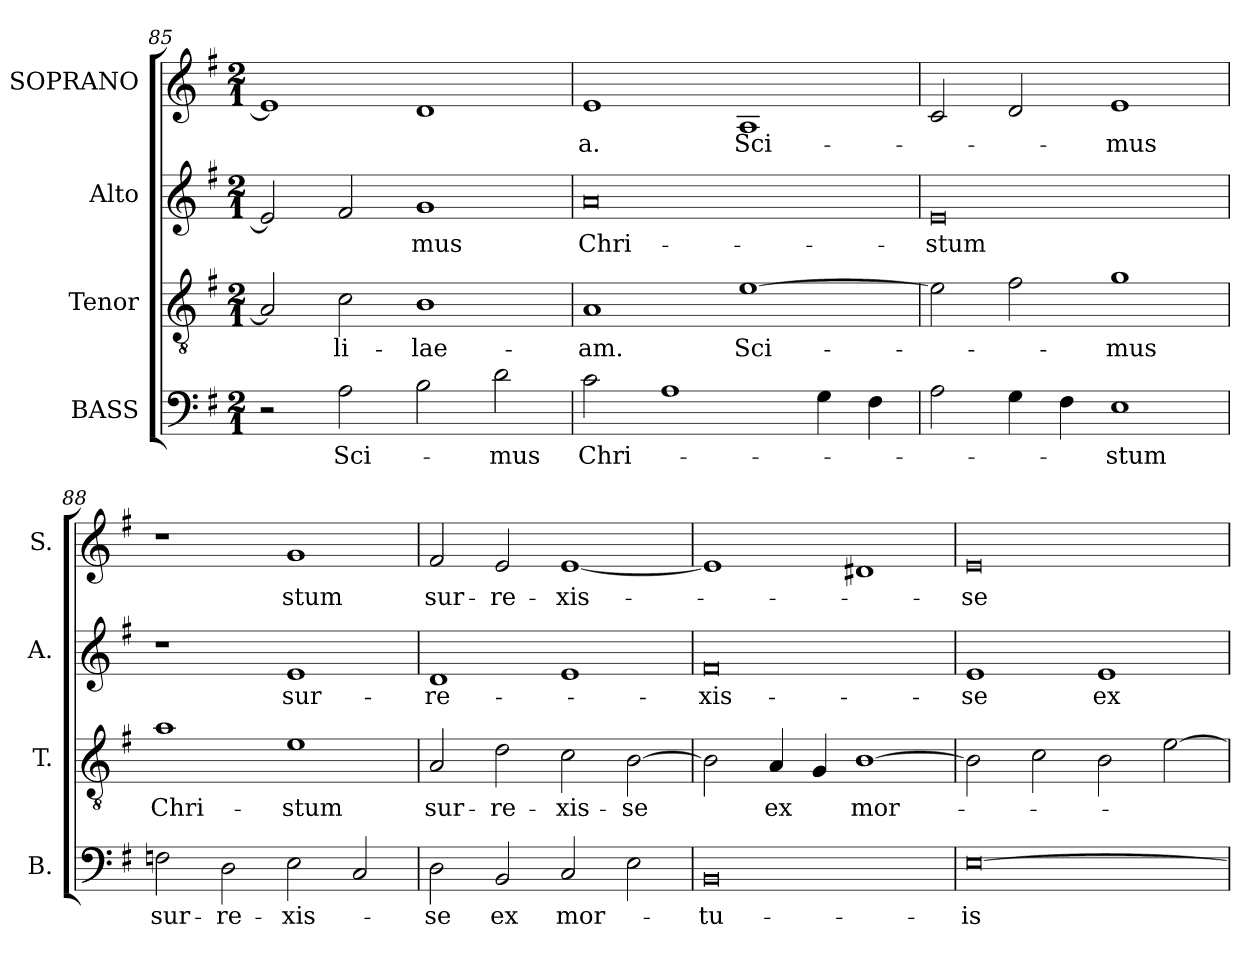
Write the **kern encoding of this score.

**kern	**text	**kern	**text	**kern	**text	**kern	**text
*part4	*part4	*part3	*part3	*part2	*part2	*part1	*part1
*staff4	*staff4	*staff3	*staff3	*staff2	*staff2	*staff1	*staff1
*I"BASS	*	*I"Tenor	*	*I"Alto	*	*I"SOPRANO	*
*I'B.	*	*I'T.	*	*I'A.	*	*I'S.	*
*clefF4	*	*clefGv2	*	*clefG2	*	*clefG2	*
*	*	*ITrd7c12	*	*	*	*	*
*k[f#]	*	*k[f#]	*	*k[f#]	*	*k[f#]	*
*G:	*	*G:	*	*G:	*	*G:	*
*M2/1	*	*M2/1	*	*M2/1	*	*M2/1	*
=85	=85	=85	=85	=85	=85	=85	=85
2r	.	2AAi/]	.	2ei/]	.	1ei]	.
!	!LO:LY:b:color=#000000	!	!	!	!	!	!
!	!	!	!LO:LY:b:color=#000000	!	!	!	!
2Ai\	Sci-	2Ci\	-li-	2f#i/	.	.	.
!	!	!	!LO:LY:b:color=#000000	!	!	!	!
!	!	!	!	!	!LO:LY:b:color=#000000	!	!
2Bi\	.	1BBi	-lae-	1gi	-mus	1di	.
!	!LO:LY:b:color=#000000	!	!	!	!	!	!
2di\	-mus	.	.	.	.	.	.
!!LO:PB:g=z
=86	=86	=86	=86	=86	=86	=86	=86
!	!LO:LY:b:color=#000000	!	!	!	!	!	!
!	!	!	!LO:LY:b:color=#000000	!	!	!	!
!	!	!	!	!	!LO:LY:b:color=#000000	!	!
!	!	!	!	!	!	!	!LO:LY:b:color=#000000
2ci\	Chri-	1AAi	-am.	0ai	Chri-	1ei	-a.
1Ai	.	.	.	.	.	.	.
!	!	!	!LO:LY:b:color=#000000	!	!	!	!
!	!	!	!	!	!	!	!LO:LY:b:color=#000000
.	.	[1Ei	Sci-	.	.	1Ai	Sci-
4Gi\	.	.	.	.	.	.	.
4F#i\	.	.	.	.	.	.	.
=87	=87	=87	=87	=87	=87	=87	=87
!	!	!	!	!	!LO:LY:b:color=#000000	!	!
2Ai\	.	2Ei\]	.	0ei	-stum	2ci/	.
4Gi\	.	2F#i\	.	.	.	2di/	.
4F#i\	.	.	.	.	.	.	.
!	!LO:LY:b:color=#000000	!	!	!	!	!	!
!	!	!	!LO:LY:b:color=#000000	!	!	!	!
!	!	!	!	!	!	!	!LO:LY:b:color=#000000
1Ei	-stum	1Gi	-mus	.	.	1ei	-mus
=88	=88	=88	=88	=88	=88	=88	=88
!	!LO:LY:b:color=#000000	!	!	!	!	!	!
!	!	!	!LO:LY:b:color=#000000	!	!	!	!
!	!	!	!	!	!	!	!LO:LY:b:color=#000000
2Fni\	sur-	1Ai	Chri-	1r	.	1r	Chri-
!	!LO:LY:b:color=#000000	!	!	!	!	!	!
2Di\	-re-	.	.	.	.	.	.
!	!LO:LY:b:color=#000000	!	!	!	!	!	!
!	!	!	!LO:LY:b:color=#000000	!	!	!	!
!	!	!	!	!	!LO:LY:b:color=#000000	!	!
!	!	!	!	!	!	!	!LO:LY:b:color=#000000
2Ei\	-xis-	1Ei	-stum	1ei	sur-	1gi	-stum
2Ci/	.	.	.	.	.	.	.
=89	=89	=89	=89	=89	=89	=89	=89
!	!LO:LY:b:color=#000000	!	!	!	!	!	!
!	!	!	!LO:LY:b:color=#000000	!	!	!	!
!	!	!	!	!	!LO:LY:b:color=#000000	!	!
!	!	!	!	!	!	!	!LO:LY:b:color=#000000
2Di\	-se	2AAi/	sur-	1di	-re-	2f#i/	sur-
!	!LO:LY:b:color=#000000	!	!	!	!	!	!
!	!	!	!LO:LY:b:color=#000000	!	!	!	!
!	!	!	!	!	!	!	!LO:LY:b:color=#000000
2BBi/	ex	2Di\	-re-	.	.	2ei/	-re-
!	!LO:LY:b:color=#000000	!	!	!	!	!	!
!	!	!	!LO:LY:b:color=#000000	!	!	!	!
!	!	!	!	!	!	!	!LO:LY:b:color=#000000
2Ci/	mor-	2Ci\	-xis-	1ei	.	[1ei	-xis-
!	!	!	!LO:LY:b:color=#000000	!	!	!	!
2Ei\	.	[2BBi\	-se	.	.	.	.
=90	=90	=90	=90	=90	=90	=90	=90
!	!LO:LY:b:color=#000000	!	!	!	!	!	!
!	!	!	!	!	!LO:LY:b:color=#000000	!	!
0BBi	-tu-	2BBi\]	.	0f#i	-xis-	1ei]	.
!	!	!	!LO:LY:b:color=#000000	!	!	!	!
.	.	4AAi/	ex	.	.	.	.
.	.	4GGi/	.	.	.	.	.
!	!	!	!LO:LY:b:color=#000000	!	!	!	!
.	.	[1BBi	mor-	.	.	1d#Xi	.
=91	=91	=91	=91	=91	=91	=91	=91
!	!LO:LY:b:color=#000000	!	!	!	!	!	!
!	!	!	!	!	!LO:LY:b:color=#000000	!	!
!	!	!	!	!	!	!	!LO:LY:b:color=#000000
[0Ei	-is	2BBi\]	.	1ei	-se	0ei	-se
.	.	2Ci\	.	.	.	.	.
!	!	!	!	!	!LO:LY:b:color=#000000	!	!
.	.	2BBi\	.	1ei	ex	.	.
.	.	[2Ei\	.	.	.	.	.
=	=	=	=	=	=	=	=
*-	*-	*-	*-	*-	*-	*-	*-
